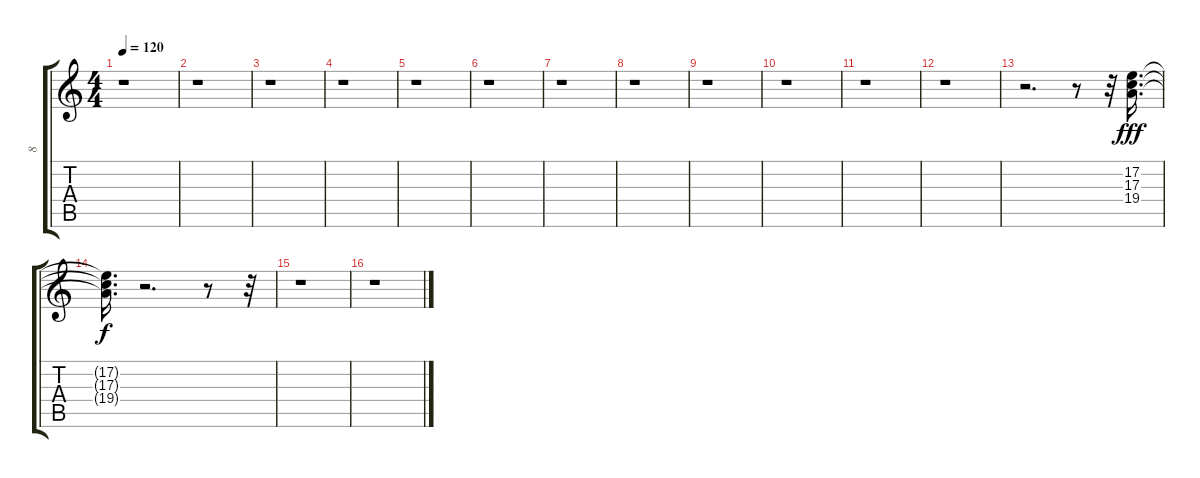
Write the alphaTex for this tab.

\track ("8" "8") {instrument synthvoice}
\staff {score tabs}
\tuning (E4 B3 G3 D3 A2 E2) {hide}
\ts (4 4)
\tempo 120
\clef g2
\ks c
r.1{dy fff} |
r.1 |
r.1 |
r.1 |
r.1 |
r.1 |
r.1 |
r.1 |
r.1 |
r.1 |
r.1 |
r.1 |
r.2{d} r.8 r.32 (17.2 17.3 19.4).16{d instrument brasssection} |
(17.2{t} 17.3{t} 19.4{t}).16{d dy f} r.2{d} r.8 r.32 |
r.1 |
r.1
